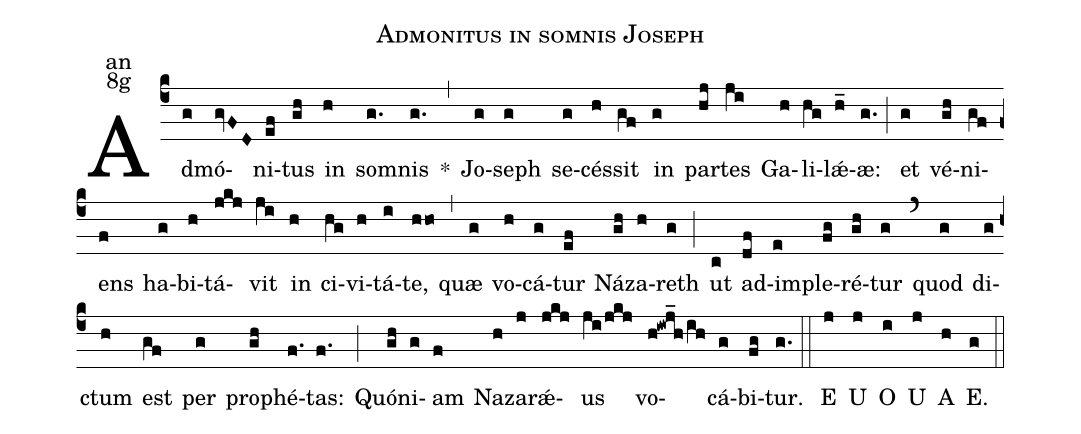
name:Admonitus in somnis Joseph;
office-part:an;
mode:8g;
%%
(c4) Ad(g)mó(gvFD)ni(ef)tus(gh) in(h) so(g.)mnis(g.)
<sp>*</sp>(,)
Jo(g)seph(g) se(g)cés(h)sit(gf) in(g) par(hj)tes(ji) Ga(h)li(hg)lǽ(h_)æ:(g.) (;)
et(g) vé(gh)ni(gf)ens(f) ha(g)bi(h)tá(jkj)vit(ji) in(h) ci(hg)vi(h)tá(i)te,(hho) (,)
quæ(g) vo(h)cá(g)tur(ef) Ná(gh)za(h)reth(g) (;)
ut(c) ad(df)im(e)ple(fg)ré(gh)tur(g) (`)
quod(g) di(g)ctum(h) est(gf) per(g) pro(gh)phé(f.)tas:(f.) (;)
Quó(gh)ni(g)am(f) Na(h)za(j)rǽ(jkj)us(ji/jkj) vo(h!iwj_h/ih)cá(g)bi(fg)tur.(g.) (::)
<eu>  E(j) U(j) O(i) U(j) A(h) E.(g) </eu> (::)
